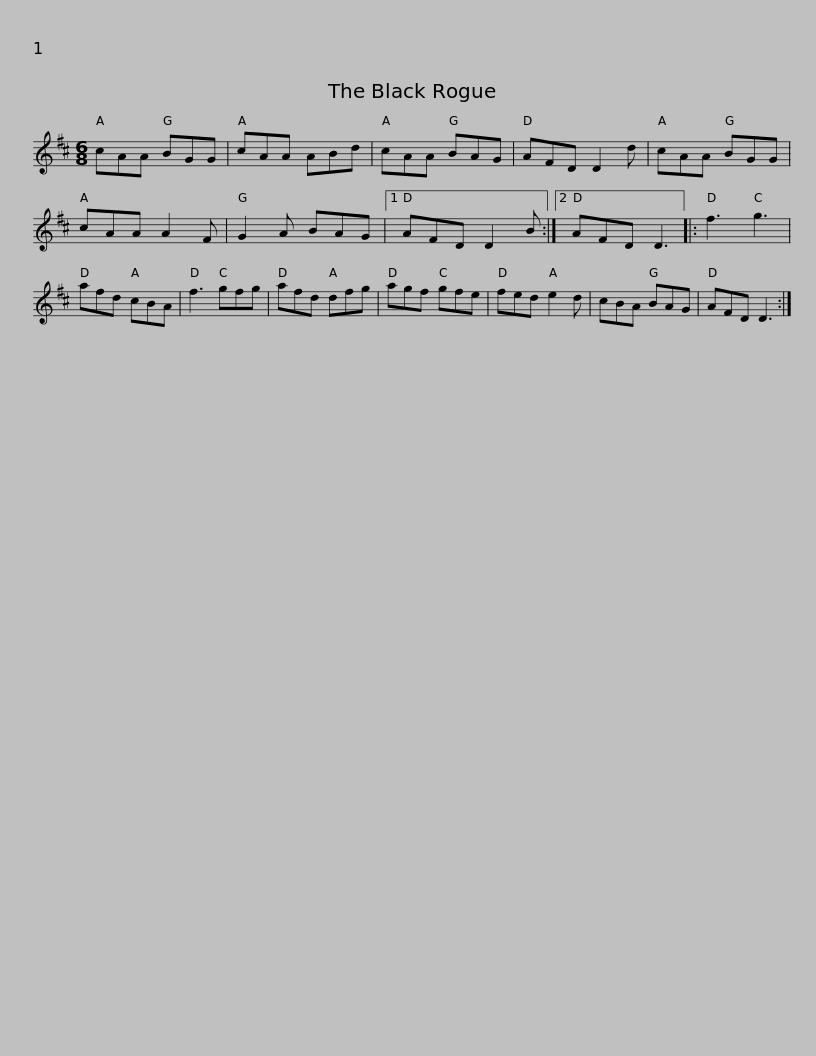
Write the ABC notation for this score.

X:1
L:1/8
M:6/8
I:linebreak $
K:D
V:1 treble
V:1
 cAA BGG | cAA ABd | cAA BAG | AFD D2 d | cAA BGG | %5
 cAA A2 F | G2 A BAG |1$ AFD D2 B :|2 AFD D3 |: f3 g3 | %10
 afd cBA | f3 gfg | afd dfg | agf gfe | fed e2 d |$ %15
 cBA BAG | AFD D3 :| %17
